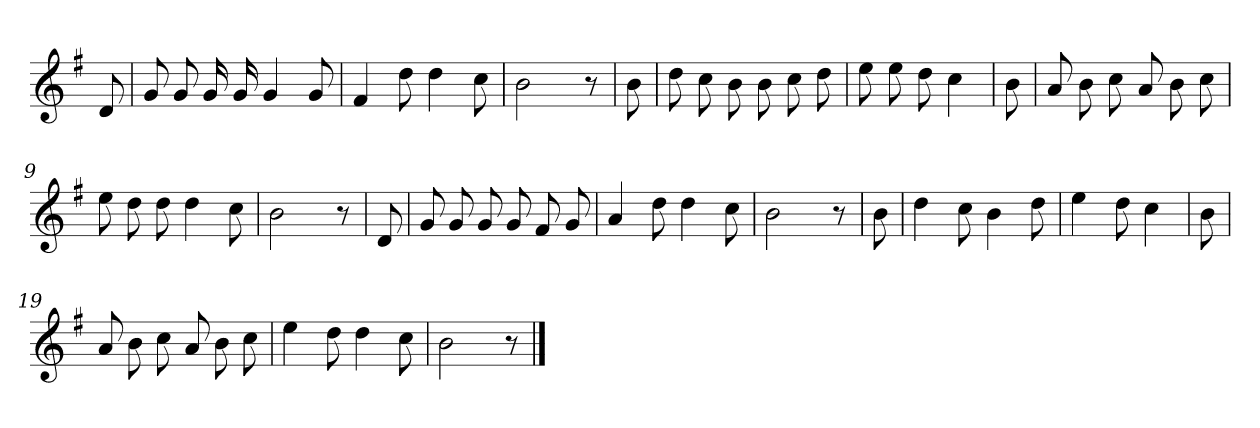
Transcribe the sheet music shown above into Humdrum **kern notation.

**kern
*part1
*staff1
*clefG2
*k[f#]
*G:
=
8d
=1
8g
8g
16g
16g
4g
8g
=2
4f#
8dd
4dd
8cc
=3
2b
8r
=4
8b
=5
8dd
8cc
8b
8b
8cc
8dd
=6
8ee
8ee
8dd
4cc
=7
8b
=8
8a
8b
8cc
8a
8b
8cc
=9
8ee
8dd
8dd
4dd
8cc
=10
2b
8r
=11
8d
=12
8g
8g
8g
8g
8f#
8g
=13
4a
8dd
4dd
8cc
=14
2b
8r
=15
8b
=16
4dd
8cc
4b
8dd
=17
4ee
8dd
4cc
=18
8b
=19
8a
8b
8cc
8a
8b
8cc
=20
4ee
8dd
4dd
8cc
=21
2b
8r
==
*-
